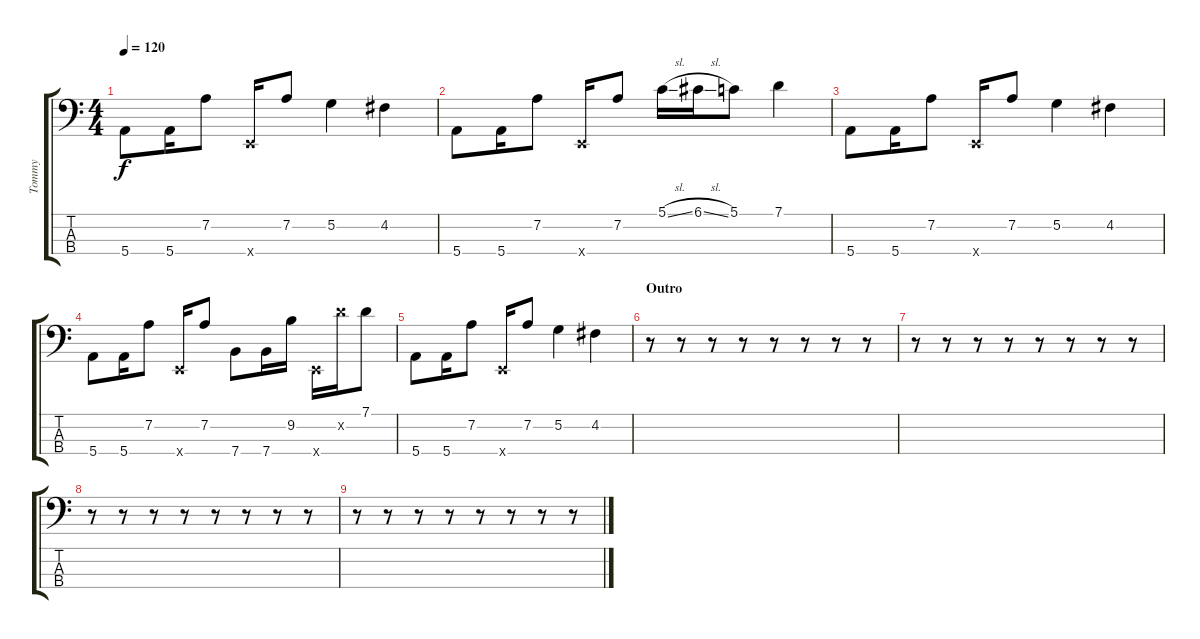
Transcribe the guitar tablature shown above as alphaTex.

\track ("Tommy" "Tommy") {instrument slapbass1}
\staff {score tabs}
\tuning (G2 D2 A1 E1) {hide}
\ts (4 4)
\tempo 120
\clef f4
\ks c
5.4.8{dy f} 5.4.16 7.2.8 0.4{x}.16 7.2.8 5.2.4 4.2.4 |
5.4.8 5.4.16 7.2.8 0.4{x}.16 7.2.8 5.1{sl}.16 6.1{sl}.16 5.1.8 7.1.4 |
5.4.8 5.4.16 7.2.8 0.4{x}.16 7.2.8 5.2.4 4.2.4 |
5.4.8 5.4.16 7.2.8 0.4{x}.16 7.2.8 7.4.8 7.4.16 9.2.16 0.4{x}.16 12.2{x}.16 7.1.8 |
5.4.8 5.4.16 7.2.8 0.4{x}.16 7.2.8 5.2.4 4.2.4 |
\section ("" "Outro")
r.8 r.8 r.8 r.8 r.8 r.8 r.8 r.8 |
r.8 r.8 r.8 r.8 r.8 r.8 r.8 r.8 |
r.8 r.8 r.8 r.8 r.8 r.8 r.8 r.8 |
r.8 r.8 r.8 r.8 r.8 r.8 r.8 r.8
